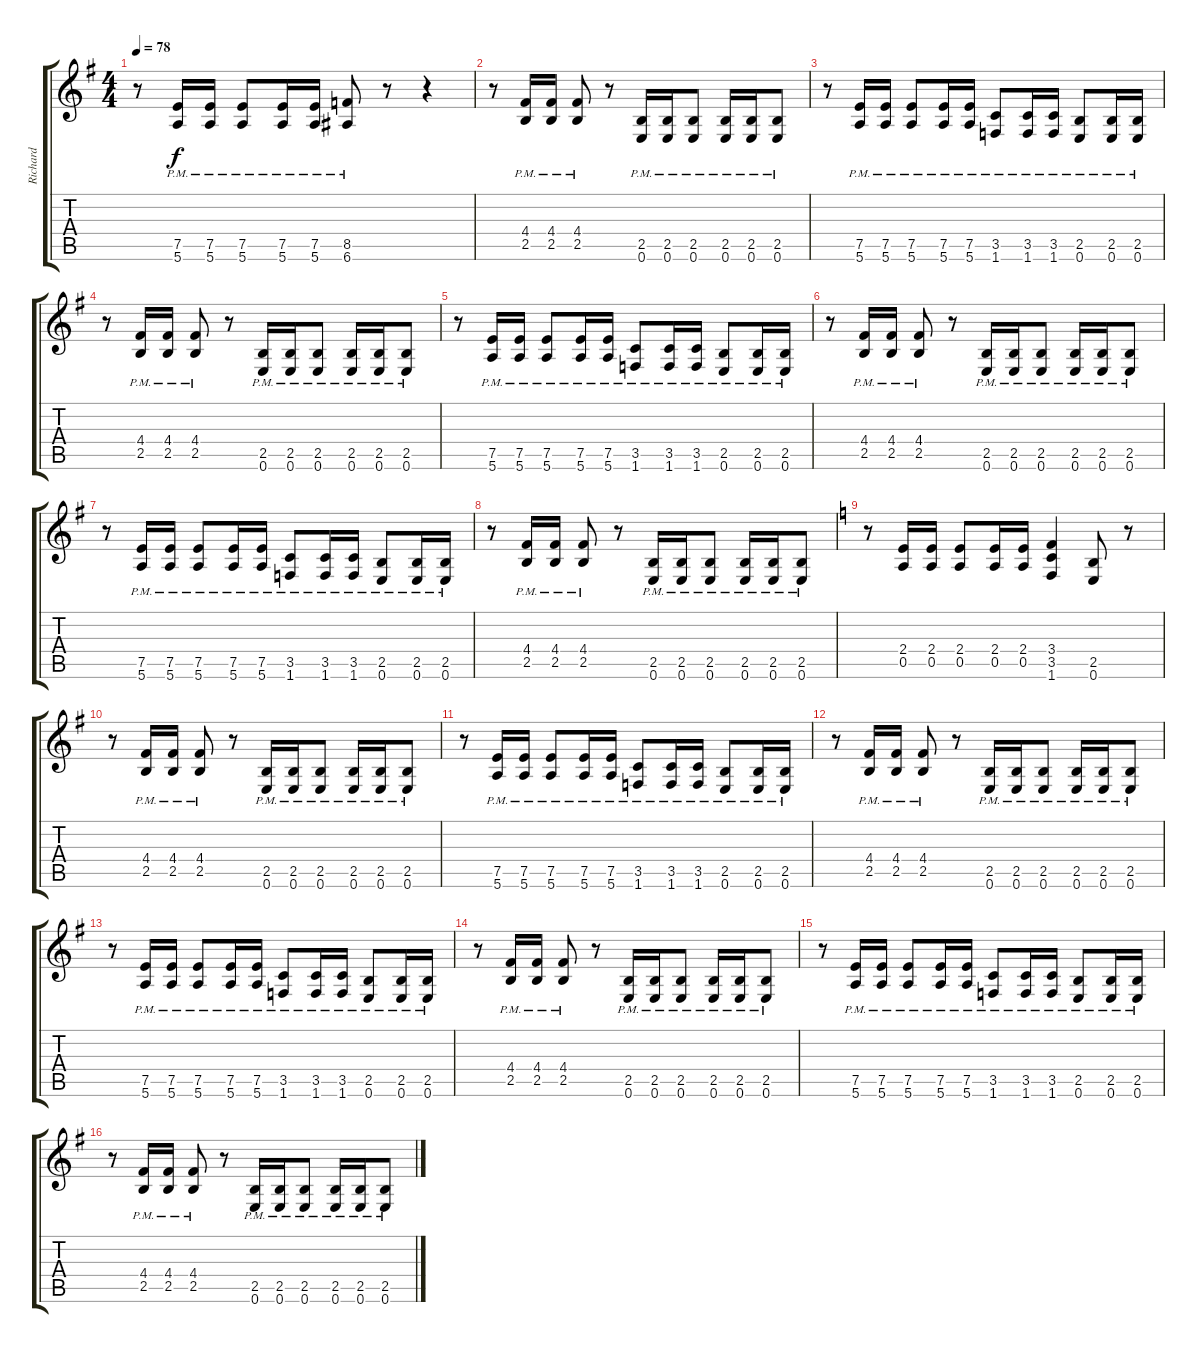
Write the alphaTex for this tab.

\track ("Richard" "Richard") {instrument distortionguitar}
\staff {score tabs}
\tuning (E4 B3 G3 D3 A2 E2) {hide}
\ts (4 4)
\tempo 78
\clef g2
\ks g
r.8{dy f} (7.5{pm} 5.6{pm}).16 (7.5{pm} 5.6{pm}).16 (7.5{pm} 5.6{pm}).8 (7.5{pm} 5.6{pm}).16 (7.5{pm} 5.6{pm}).16 (8.5{pm} 6.6{pm}).8 r.8 r.4 |
r.8 (4.4{pm} 2.5{pm}).16 (4.4{pm} 2.5{pm}).16 (4.4{pm} 2.5{pm}).8 r.8 (2.5{pm} 0.6{pm}).16 (2.5{pm} 0.6{pm}).16 (2.5{pm} 0.6{pm}).8 (2.5{pm} 0.6{pm}).16 (2.5{pm} 0.6{pm}).16 (2.5{pm} 0.6{pm}).8 |
r.8 (7.5{pm} 5.6{pm}).16 (7.5{pm} 5.6{pm}).16 (7.5{pm} 5.6{pm}).8 (7.5{pm} 5.6{pm}).16 (7.5{pm} 5.6{pm}).16 (3.5{pm} 1.6{pm}).8 (3.5{pm} 1.6{pm}).16 (3.5{pm} 1.6{pm}).16 (2.5{pm} 0.6{pm}).8 (2.5{pm} 0.6{pm}).16 (2.5{pm} 0.6{pm}).16 |
r.8 (4.4{pm} 2.5{pm}).16 (4.4{pm} 2.5{pm}).16 (4.4{pm} 2.5{pm}).8 r.8 (2.5{pm} 0.6{pm}).16 (2.5{pm} 0.6{pm}).16 (2.5{pm} 0.6{pm}).8 (2.5{pm} 0.6{pm}).16 (2.5{pm} 0.6{pm}).16 (2.5{pm} 0.6{pm}).8 |
r.8 (7.5{pm} 5.6{pm}).16 (7.5{pm} 5.6{pm}).16 (7.5{pm} 5.6{pm}).8 (7.5{pm} 5.6{pm}).16 (7.5{pm} 5.6{pm}).16 (3.5{pm} 1.6{pm}).8 (3.5{pm} 1.6{pm}).16 (3.5{pm} 1.6{pm}).16 (2.5{pm} 0.6{pm}).8 (2.5{pm} 0.6{pm}).16 (2.5{pm} 0.6{pm}).16 |
r.8 (4.4{pm} 2.5{pm}).16 (4.4{pm} 2.5{pm}).16 (4.4{pm} 2.5{pm}).8 r.8 (2.5{pm} 0.6{pm}).16 (2.5{pm} 0.6{pm}).16 (2.5{pm} 0.6{pm}).8 (2.5{pm} 0.6{pm}).16 (2.5{pm} 0.6{pm}).16 (2.5{pm} 0.6{pm}).8 |
r.8 (7.5{pm} 5.6{pm}).16 (7.5{pm} 5.6{pm}).16 (7.5{pm} 5.6{pm}).8 (7.5{pm} 5.6{pm}).16 (7.5{pm} 5.6{pm}).16 (3.5{pm} 1.6{pm}).8 (3.5{pm} 1.6{pm}).16 (3.5{pm} 1.6{pm}).16 (2.5{pm} 0.6{pm}).8 (2.5{pm} 0.6{pm}).16 (2.5{pm} 0.6{pm}).16 |
r.8 (4.4{pm} 2.5{pm}).16 (4.4{pm} 2.5{pm}).16 (4.4{pm} 2.5{pm}).8 r.8 (2.5{pm} 0.6{pm}).16 (2.5{pm} 0.6{pm}).16 (2.5{pm} 0.6{pm}).8 (2.5{pm} 0.6{pm}).16 (2.5{pm} 0.6{pm}).16 (2.5{pm} 0.6{pm}).8 |
\ks c
r.8 (2.4 0.5).16 (2.4 0.5).16 (2.4 0.5).8 (2.4 0.5).16 (2.4 0.5).16 (3.4 3.5 1.6).4 (2.5 0.6).8 r.8 |
\ks g
r.8 (4.4{pm} 2.5{pm}).16 (4.4{pm} 2.5{pm}).16 (4.4{pm} 2.5{pm}).8 r.8 (2.5{pm} 0.6{pm}).16 (2.5{pm} 0.6{pm}).16 (2.5{pm} 0.6{pm}).8 (2.5{pm} 0.6{pm}).16 (2.5{pm} 0.6{pm}).16 (2.5{pm} 0.6{pm}).8 |
r.8 (7.5{pm} 5.6{pm}).16 (7.5{pm} 5.6{pm}).16 (7.5{pm} 5.6{pm}).8 (7.5{pm} 5.6{pm}).16 (7.5{pm} 5.6{pm}).16 (3.5{pm} 1.6{pm}).8 (3.5{pm} 1.6{pm}).16 (3.5{pm} 1.6{pm}).16 (2.5{pm} 0.6{pm}).8 (2.5{pm} 0.6{pm}).16 (2.5{pm} 0.6{pm}).16 |
r.8 (4.4{pm} 2.5{pm}).16 (4.4{pm} 2.5{pm}).16 (4.4{pm} 2.5{pm}).8 r.8 (2.5{pm} 0.6{pm}).16 (2.5{pm} 0.6{pm}).16 (2.5{pm} 0.6{pm}).8 (2.5{pm} 0.6{pm}).16 (2.5{pm} 0.6{pm}).16 (2.5{pm} 0.6{pm}).8 |
r.8 (7.5{pm} 5.6{pm}).16 (7.5{pm} 5.6{pm}).16 (7.5{pm} 5.6{pm}).8 (7.5{pm} 5.6{pm}).16 (7.5{pm} 5.6{pm}).16 (3.5{pm} 1.6{pm}).8 (3.5{pm} 1.6{pm}).16 (3.5{pm} 1.6{pm}).16 (2.5{pm} 0.6{pm}).8 (2.5{pm} 0.6{pm}).16 (2.5{pm} 0.6{pm}).16 |
r.8 (4.4{pm} 2.5{pm}).16 (4.4{pm} 2.5{pm}).16 (4.4{pm} 2.5{pm}).8 r.8 (2.5{pm} 0.6{pm}).16 (2.5{pm} 0.6{pm}).16 (2.5{pm} 0.6{pm}).8 (2.5{pm} 0.6{pm}).16 (2.5{pm} 0.6{pm}).16 (2.5{pm} 0.6{pm}).8 |
r.8 (7.5{pm} 5.6{pm}).16 (7.5{pm} 5.6{pm}).16 (7.5{pm} 5.6{pm}).8 (7.5{pm} 5.6{pm}).16 (7.5{pm} 5.6{pm}).16 (3.5{pm} 1.6{pm}).8 (3.5{pm} 1.6{pm}).16 (3.5{pm} 1.6{pm}).16 (2.5{pm} 0.6{pm}).8 (2.5{pm} 0.6{pm}).16 (2.5{pm} 0.6{pm}).16 |
r.8 (4.4{pm} 2.5{pm}).16 (4.4{pm} 2.5{pm}).16 (4.4{pm} 2.5{pm}).8 r.8 (2.5{pm} 0.6{pm}).16 (2.5{pm} 0.6{pm}).16 (2.5{pm} 0.6{pm}).8 (2.5{pm} 0.6{pm}).16 (2.5{pm} 0.6{pm}).16 (2.5{pm} 0.6{pm}).8
